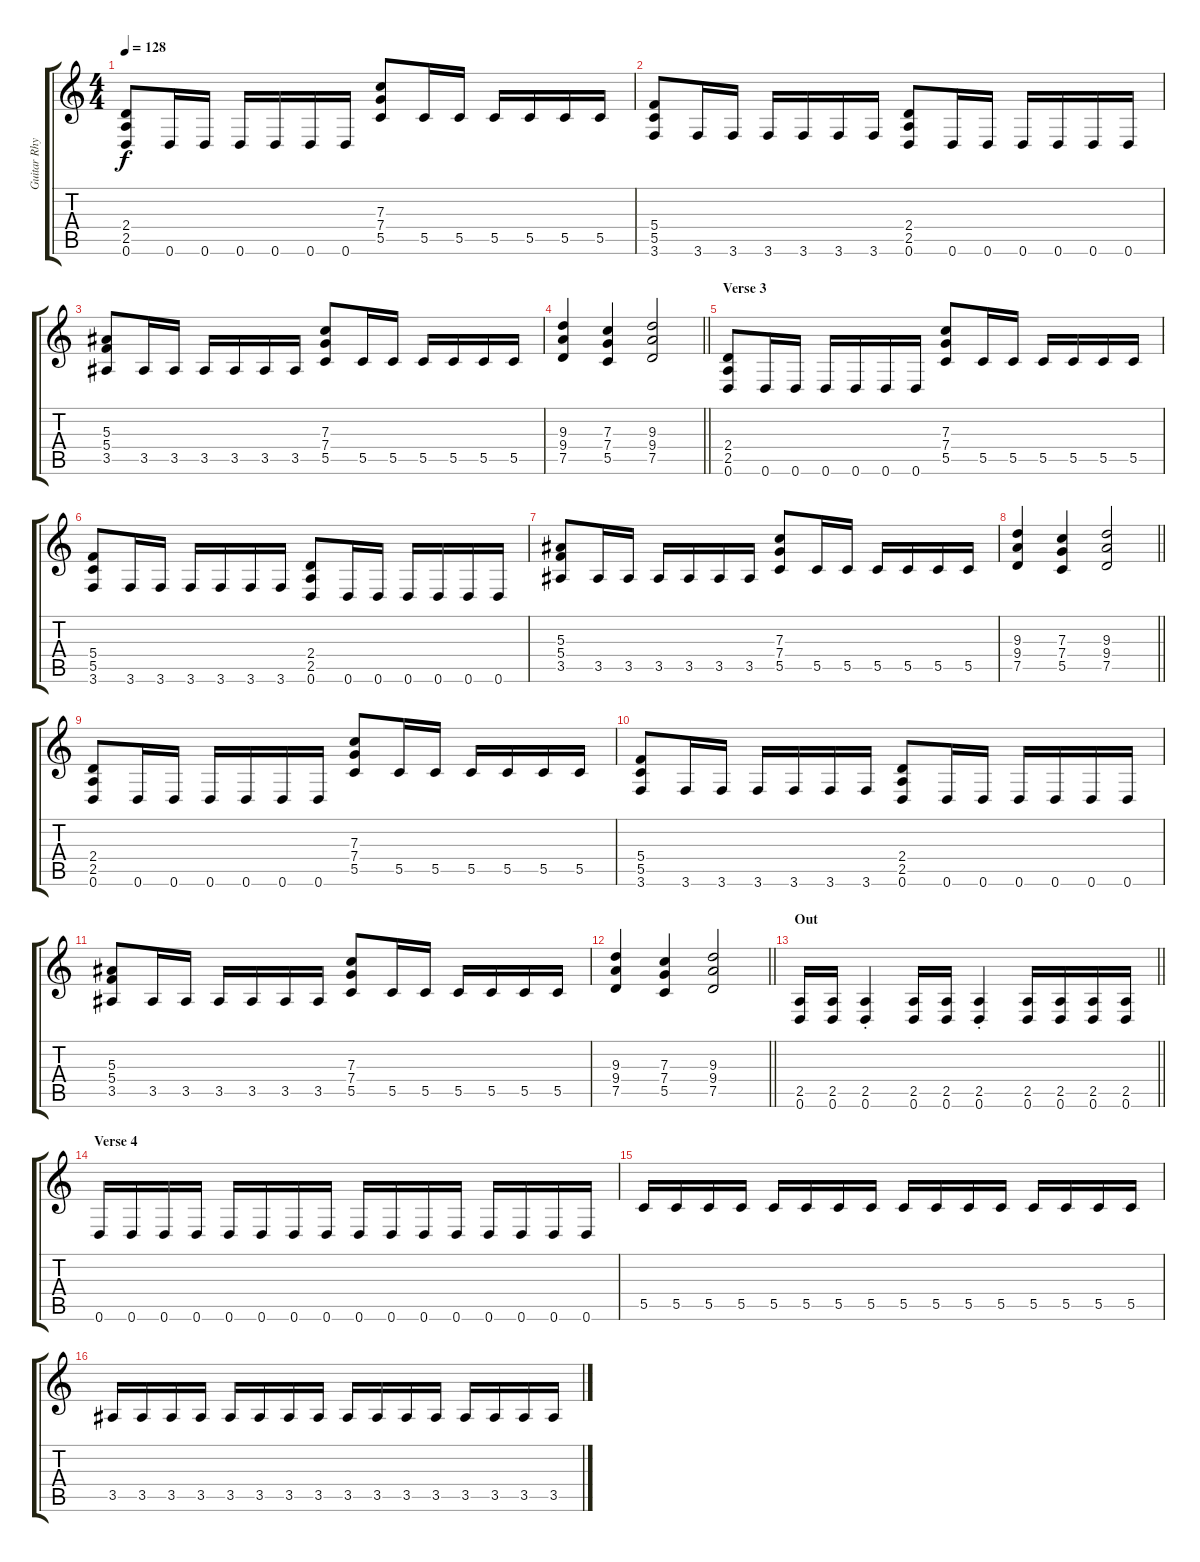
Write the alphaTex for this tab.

\track ("Guitar Rhythm" "Guitar Rhy") {instrument overdrivenguitar}
\staff {score tabs}
\tuning (D4 A3 F3 C3 G2 D2) {hide}
\ts (4 4)
\tempo 128
\clef g2
\ks c
(2.4 2.5 0.6).8{dy f} 0.6.16 0.6.16 0.6.16 0.6.16 0.6.16 0.6.16 (7.3 7.4 5.5).8 5.5.16 5.5.16 5.5.16 5.5.16 5.5.16 5.5.16 |
(5.4 5.5 3.6).8 3.6.16 3.6.16 3.6.16 3.6.16 3.6.16 3.6.16 (2.4 2.5 0.6).8 0.6.16 0.6.16 0.6.16 0.6.16 0.6.16 0.6.16 |
(5.3 5.4 3.5).8 3.5.16 3.5.16 3.5.16 3.5.16 3.5.16 3.5.16 (7.3 7.4 5.5).8 5.5.16 5.5.16 5.5.16 5.5.16 5.5.16 5.5.16 |
\barLineRight lightlight
(9.3 9.4 7.5).4 (7.3 7.4 5.5).4 (9.3 9.4 7.5).2 |
\section ("" "Verse 3")
(2.4 2.5 0.6).8 0.6.16 0.6.16 0.6.16 0.6.16 0.6.16 0.6.16 (7.3 7.4 5.5).8 5.5.16 5.5.16 5.5.16 5.5.16 5.5.16 5.5.16 |
(5.4 5.5 3.6).8 3.6.16 3.6.16 3.6.16 3.6.16 3.6.16 3.6.16 (2.4 2.5 0.6).8 0.6.16 0.6.16 0.6.16 0.6.16 0.6.16 0.6.16 |
(5.3 5.4 3.5).8 3.5.16 3.5.16 3.5.16 3.5.16 3.5.16 3.5.16 (7.3 7.4 5.5).8 5.5.16 5.5.16 5.5.16 5.5.16 5.5.16 5.5.16 |
\barLineRight lightlight
(9.3 9.4 7.5).4 (7.3 7.4 5.5).4 (9.3 9.4 7.5).2 |
(2.4 2.5 0.6).8 0.6.16 0.6.16 0.6.16 0.6.16 0.6.16 0.6.16 (7.3 7.4 5.5).8 5.5.16 5.5.16 5.5.16 5.5.16 5.5.16 5.5.16 |
(5.4 5.5 3.6).8 3.6.16 3.6.16 3.6.16 3.6.16 3.6.16 3.6.16 (2.4 2.5 0.6).8 0.6.16 0.6.16 0.6.16 0.6.16 0.6.16 0.6.16 |
(5.3 5.4 3.5).8 3.5.16 3.5.16 3.5.16 3.5.16 3.5.16 3.5.16 (7.3 7.4 5.5).8 5.5.16 5.5.16 5.5.16 5.5.16 5.5.16 5.5.16 |
\barLineRight lightlight
(9.3 9.4 7.5).4 (7.3 7.4 5.5).4 (9.3 9.4 7.5).2 |
\section ("" "Out")
\barLineRight lightlight
(2.5 0.6).16 (2.5 0.6).16 (2.5{st} 0.6{st}).4 (2.5 0.6).16 (2.5 0.6).16 (2.5{st} 0.6{st}).4 (2.5 0.6).16 (2.5 0.6).16 (2.5 0.6).16 (2.5 0.6).16 |
\section ("" "Verse 4")
0.6.16 0.6.16 0.6.16 0.6.16 0.6.16 0.6.16 0.6.16 0.6.16 0.6.16 0.6.16 0.6.16 0.6.16 0.6.16 0.6.16 0.6.16 0.6.16 |
5.5.16 5.5.16 5.5.16 5.5.16 5.5.16 5.5.16 5.5.16 5.5.16 5.5.16 5.5.16 5.5.16 5.5.16 5.5.16 5.5.16 5.5.16 5.5.16 |
3.5.16 3.5.16 3.5.16 3.5.16 3.5.16 3.5.16 3.5.16 3.5.16 3.5.16 3.5.16 3.5.16 3.5.16 3.5.16 3.5.16 3.5.16 3.5.16
